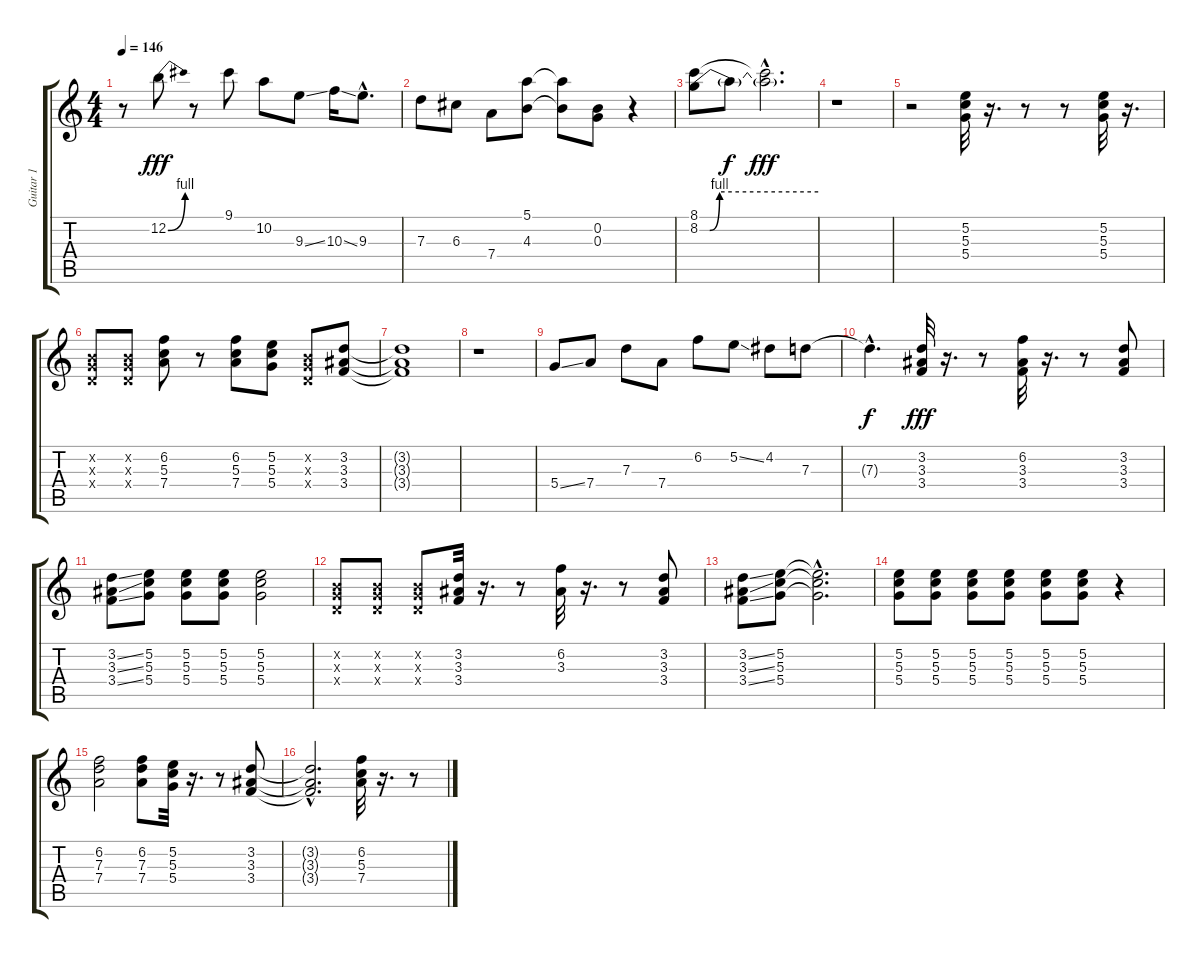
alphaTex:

\track ("Guitar 1" "Guitar 1") {instrument electricguitarclean}
\staff {score tabs}
\tuning (E4 B3 G3 D3 A2 E2) {hide}
\ts (4 4)
\tempo 146
\clef g2
\ks c
r.8{dy fff} 12.2{be (bend 0 0 60 4)}.8 r.8 9.1.8 10.2.8 9.3{ss}.8 10.3{ss}.16 9.3{hac}.8{d} |
7.3.8 6.3.8 7.4.8 (5.1 4.3).8 (5.1{t} 4.3{t}).8 (0.2 0.3).8 r.4 |
(8.1 8.2{be (custom 0 0 5 0 10 4 60 4)}).8 8.2{t}.8{dy f} (8.1{hac t} 8.2{hac t}).2{d dy fff} |
r.1 |
r.2 (5.2 5.3 5.4).32 r.16{d} r.8 r.8 (5.2 5.3 5.4).32 r.16{d} |
(0.2{x} 0.3{x} 0.4{x}).8 (0.2{x} 0.3{x} 0.4{x}).8 (6.2 5.3 7.4).8 r.8 (6.2 5.3 7.4).8 (5.2 5.3 5.4).8 (0.2{x} 0.3{x} 0.4{x}).8 (3.2 3.3 3.4).8 |
(3.2{t} 3.3{t} 3.4{t}).1 |
r.1 |
5.4{ss}.8 7.4.8 7.3.8 7.4.8 6.2.8 5.2{ss}.8 4.2.8 7.3.8 |
7.3{hac t}.4{d dy f} (3.2 3.3 3.4).32{dy fff} r.16{d} r.8 (6.2 3.3 3.4).32 r.16{d} r.8 (3.2 3.3 3.4).8 |
(3.2{ss} 3.3{ss} 3.4{ss}).8 (5.2 5.3 5.4).8 (5.2 5.3 5.4).8 (5.2 5.3 5.4).8 (5.2 5.3 5.4).2 |
(0.2{x} 0.3{x} 0.4{x}).8 (0.2{x} 0.3{x} 0.4{x}).8 (0.2{x} 0.3{x} 0.4{x}).8 (3.2 3.3 3.4).32 r.16{d} r.8 (6.2 3.3).32 r.16{d} r.8 (3.2 3.3 3.4).8 |
(3.2{ss} 3.3{ss} 3.4{ss}).8 (5.2 5.3 5.4).8 (5.2{hac t} 5.3{hac t} 5.4{hac t}).2{d} |
(5.2 5.3 5.4).8 (5.2 5.3 5.4).8 (5.2 5.3 5.4).8 (5.2 5.3 5.4).8 (5.2 5.3 5.4).8 (5.2 5.3 5.4).8 r.4 |
(6.2 7.3 7.4).2 (6.2 7.3 7.4).8 (5.2 5.3 5.4).32 r.16{d} r.8 (3.2 3.3 3.4).8 |
(3.2{hac t} 3.3{hac t} 3.4{hac t}).2{d} (6.2 5.3 7.4).32 r.16{d} r.8
